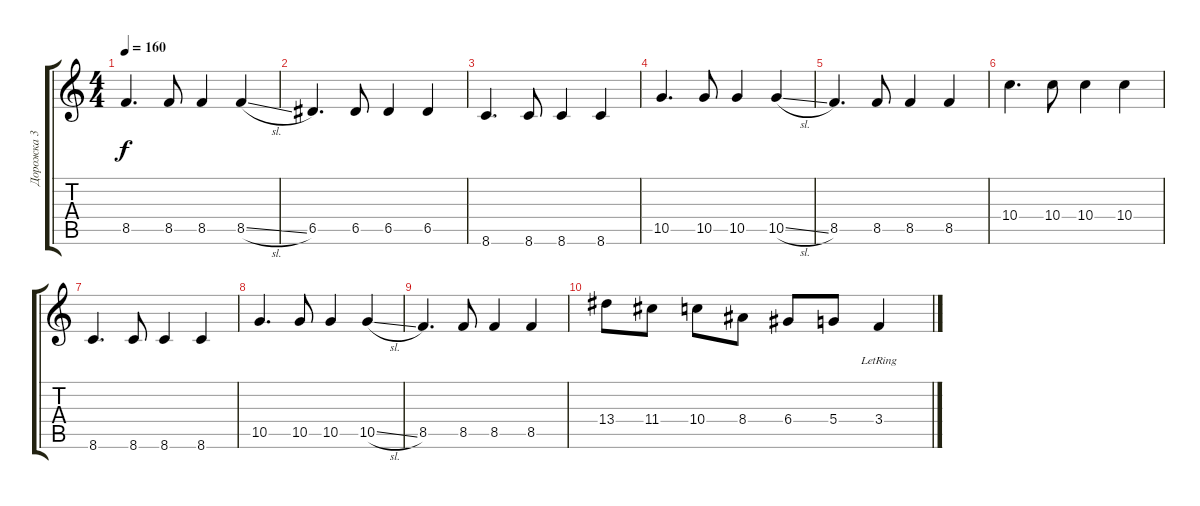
\track ("Дорожка 3" "Дорожка 3") {instrument acousticguitarsteel}
\staff {score tabs}
\tuning (E4 B3 G3 D3 A2 E2) {hide}
\ts (4 4)
\tempo 160
\clef g2
\ks c
8.5.4{d dy f} 8.5.8 8.5.4 8.5{sl}.4 |
6.5.4{d} 6.5.8 6.5.4 6.5.4 |
8.6.4{d} 8.6.8 8.6.4 8.6.4 |
10.5.4{d} 10.5.8 10.5.4 10.5{sl}.4 |
8.5.4{d} 8.5.8 8.5.4 8.5.4 |
10.4.4{d} 10.4.8 10.4.4 10.4.4 |
8.6.4{d} 8.6.8 8.6.4 8.6.4 |
10.5.4{d} 10.5.8 10.5.4 10.5{sl}.4 |
8.5.4{d} 8.5.8 8.5.4 8.5.4 |
13.4.8 11.4.8 10.4.8 8.4.8 6.4.8 5.4.8 3.4{lr}.4
